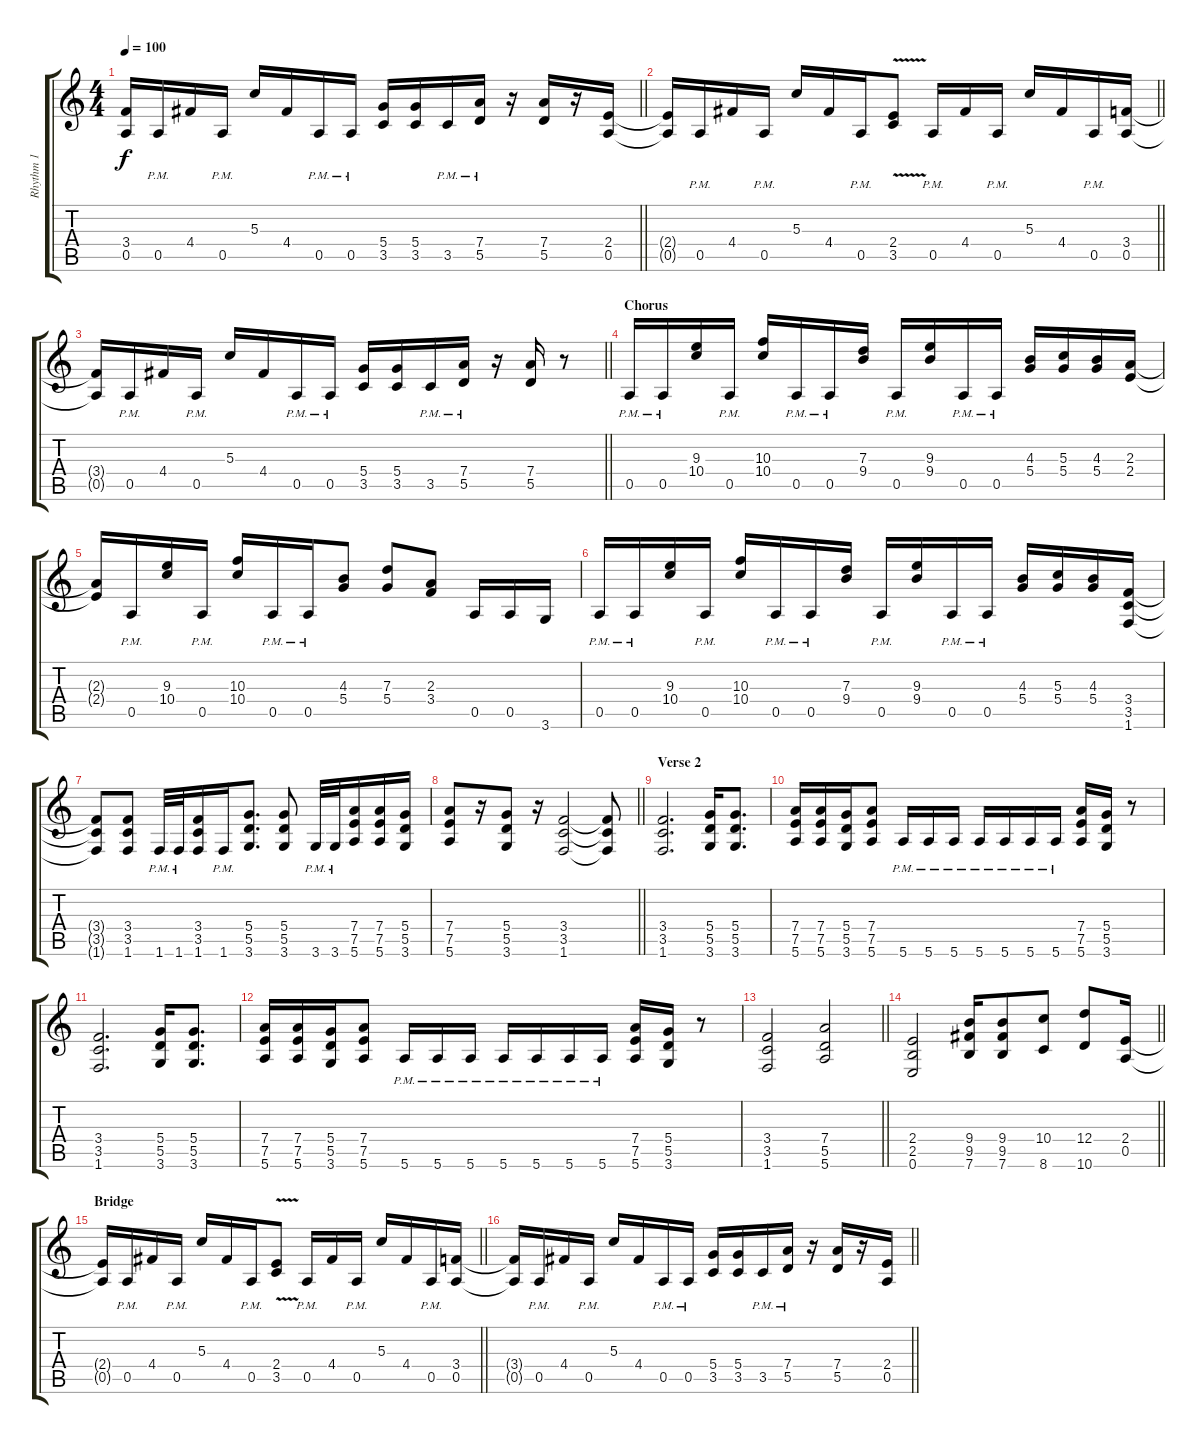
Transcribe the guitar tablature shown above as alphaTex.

\track ("Rhythm 1" "Rhythm 1") {instrument distortionguitar}
\staff {score tabs}
\tuning (E4 B3 G3 D3 A2 E2) {hide}
\ts (4 4)
\tempo 100
\clef g2
\barLineRight lightlight
\ks c
(3.4{t} 0.5{t}).16{dy f} 0.5{pm}.16 4.4.16 0.5{pm}.16 5.3.16 4.4.16 0.5{pm}.16 0.5{pm}.16 (5.4 3.5).16 (5.4 3.5).16 3.5{pm}.16 (7.4 5.5{pm}).16 r.16 (7.4 5.5).16 r.16 (2.4 0.5).16 |
\barLineRight lightlight
(2.4{t} 0.5{t}).16 0.5{pm}.16 4.4.16 0.5{pm}.16 5.3.16 4.4.16 0.5{pm}.16 (2.4{v} 3.5{v}).8 0.5{pm}.16 4.4.16 0.5{pm}.16 5.3.16 4.4.16 0.5{pm}.16 (3.4 0.5).16 |
\barLineRight lightlight
(3.4{t} 0.5{t}).16 0.5{pm}.16 4.4.16 0.5{pm}.16 5.3.16 4.4.16 0.5{pm}.16 0.5{pm}.16 (5.4 3.5).16 (5.4 3.5).16 3.5{pm}.16 (7.4 5.5{pm}).16 r.16 (7.4 5.5).16 r.8 |
\section ("" "Chorus")
0.5{pm}.16 0.5{pm}.16 (9.3 10.4).16 0.5{pm}.16 (10.3 10.4).16 0.5{pm}.16 0.5{pm}.16 (7.3 9.4).16 0.5{pm}.16 (9.3 9.4).16 0.5{pm}.16 0.5{pm}.16 (4.3 5.4).16 (5.3 5.4).16 (4.3 5.4).16 (2.3 2.4).16 |
(2.3{t} 2.4{t}).16 0.5{pm}.16 (9.3 10.4).16 0.5{pm}.16 (10.3 10.4).16 0.5{pm}.16 0.5{pm}.16 (4.3 5.4).8 (7.3 5.4).8 (2.3 3.4).8 0.5.16 0.5.16 3.6.16 |
0.5{pm}.16 0.5{pm}.16 (9.3 10.4).16 0.5{pm}.16 (10.3 10.4).16 0.5{pm}.16 0.5{pm}.16 (7.3 9.4).16 0.5{pm}.16 (9.3 9.4).16 0.5{pm}.16 0.5{pm}.16 (4.3 5.4).16 (5.3 5.4).16 (4.3 5.4).16 (3.4 3.5 1.6).16 |
(3.4{t} 3.5{t} 1.6{t}).8 (3.4 3.5 1.6).8 1.6{pm}.32 1.6{pm}.32 (3.4 3.5 1.6).16 1.6{pm}.16 (5.4 5.5 3.6).8{d} (5.4 5.5 3.6).8 3.6{pm}.32 3.6{pm}.32 (7.4 7.5 5.6).16 (7.4 7.5 5.6).16 (5.4 5.5 3.6).16 |
\barLineRight lightlight
(7.4 7.5 5.6).8 r.16 (5.4 5.5 3.6).8 r.16 (3.4 3.5 1.6).2 (3.4{t} 3.5{t} 1.6{t}).8 |
\section ("" "Verse 2")
(3.4 3.5 1.6).2{d} (5.4 5.5 3.6).16 (5.4 5.5 3.6).8{d} |
(7.4 7.5 5.6).16 (7.4 7.5 5.6).16 (5.4 5.5 3.6).16 (7.4 7.5 5.6).8 5.6{pm}.16 5.6{pm}.16 5.6{pm}.16 5.6{pm}.16 5.6{pm}.16 5.6{pm}.16 5.6{pm}.16 (7.4 7.5 5.6).16 (5.4 5.5 3.6).16 r.8 |
(3.4 3.5 1.6).2{d} (5.4 5.5 3.6).16 (5.4 5.5 3.6).8{d} |
(7.4 7.5 5.6).16 (7.4 7.5 5.6).16 (5.4 5.5 3.6).16 (7.4 7.5 5.6).8 5.6{pm}.16 5.6{pm}.16 5.6{pm}.16 5.6{pm}.16 5.6{pm}.16 5.6{pm}.16 5.6{pm}.16 (7.4 7.5 5.6).16 (5.4 5.5 3.6).16 r.8 |
\barLineRight lightlight
(3.4 3.5 1.6).2 (7.4 5.5 5.6).2 |
\barLineRight lightlight
(2.4 2.5 0.6).2 (9.4 9.5 7.6).16 (9.4 9.5 7.6).8 (10.4 8.6).8 (12.4 10.6).8 (2.4 0.5).16 |
\section ("" "Bridge")
\barLineRight lightlight
(2.4{t} 0.5{t}).16 0.5{pm}.16 4.4.16 0.5{pm}.16 5.3.16 4.4.16 0.5{pm}.16 (2.4{v} 3.5{v}).8 0.5{pm}.16 4.4.16 0.5{pm}.16 5.3.16 4.4.16 0.5{pm}.16 (3.4 0.5).16 |
\barLineRight lightlight
(3.4{t} 0.5{t}).16 0.5{pm}.16 4.4.16 0.5{pm}.16 5.3.16 4.4.16 0.5{pm}.16 0.5{pm}.16 (5.4 3.5).16 (5.4 3.5).16 3.5{pm}.16 (7.4 5.5{pm}).16 r.16 (7.4 5.5).16 r.16 (2.4 0.5).16
